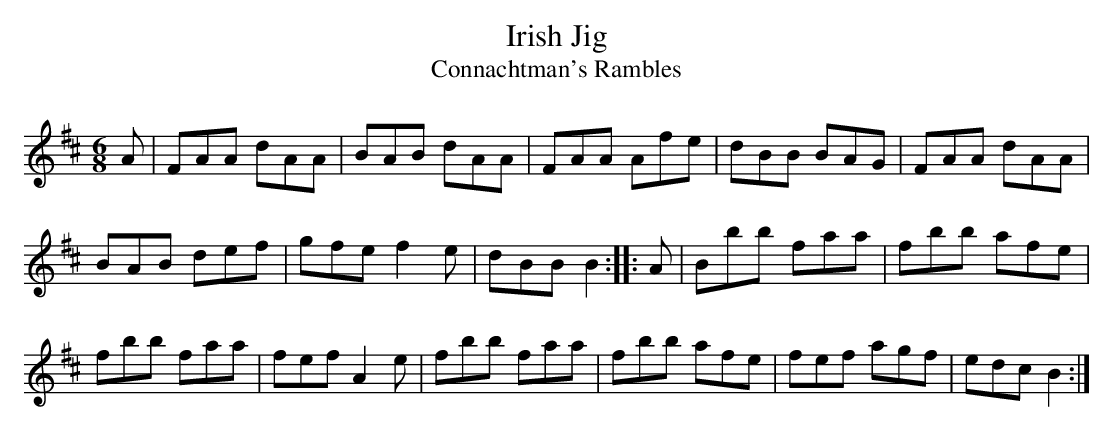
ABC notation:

X:1
T:Irish Jig
T:Connachtman's Rambles
M:6/8
L:1/8
K:D
A|FAA dAA|BAB dAA|FAA Afe|dBB BAG|FAA dAA|
BAB def|gfe f2e|dBB B2::A|Bbb faa|fbb afe|
fbb faa|fef A2e|fbb faa|fbb afe|fef agf|edc B2:|
